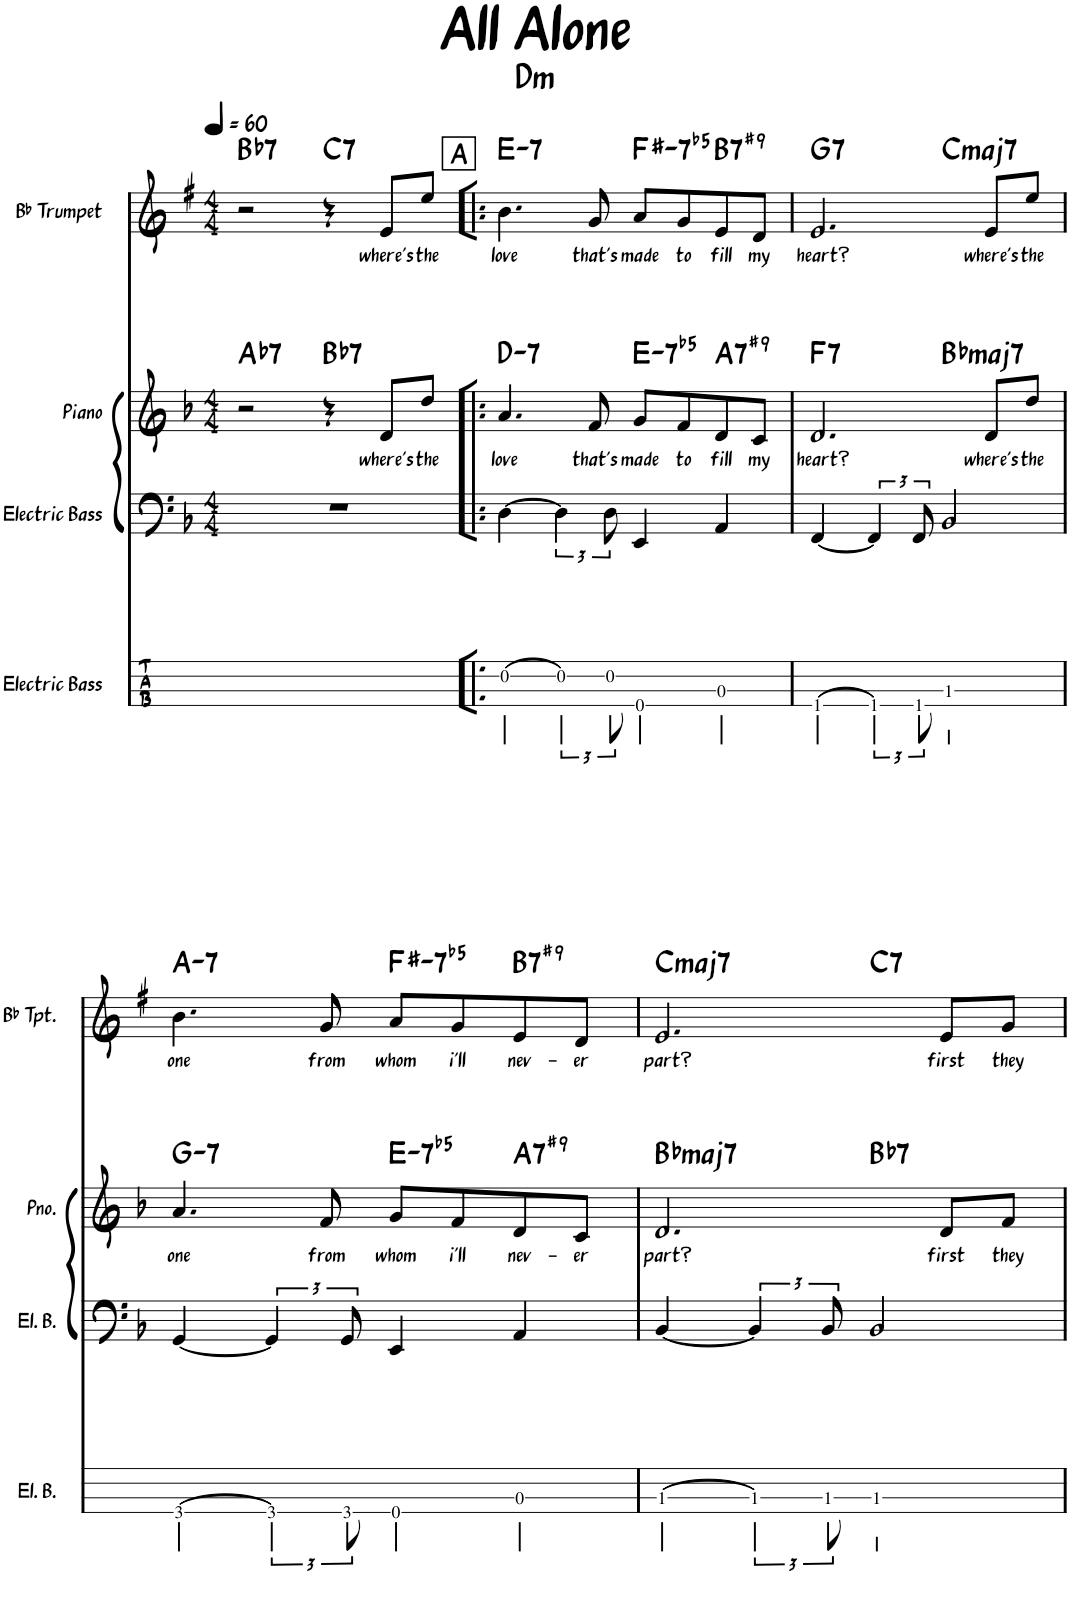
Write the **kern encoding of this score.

**kern	**kern	**kern	**text	**harte	**kern	**text	**harte
*part4	*part3	*part2	*part2	*part2	*part1	*part1	*part1
*staff4	*staff3	*staff2	*staff2	*	*staff1	*staff1	*
*I"Electric Bass	*I"Electric Bass	*I"Piano	*	*	*I"Bb Trumpet	*	*
*I'El. B.	*I'El. B.	*I'Pno.	*	*	*I'Bb Tpt.	*	*
*stria4	*	*	*	*	*	*	*
*	*clefF4	*clefG2	*	*	*clefG2	*	*
*Trd7c12	*Trd7c12	*	*	*	*Trd1c2	*	*
*k[b-]	*k[b-]	*k[b-]	*	*	*k[f#]	*	*
*M4/4	*M4/4	*M4/4	*	*	*M4/4	*	*
*MM60	*MM60	*MM60	*	*	*MM60	*	*
=1	=1	=1	=1	=1	=1	=1	=1
!	!	!	!	!LO:H:kt=7	!	!	!LO:H:kt=7
1r	1r	2r	.	Ab:7	2r	.	Bb:7
!	!	!	!	!LO:H:kt=7	!	!	!LO:H:kt=7
.	.	4r	.	Bb:7	4r	.	C:7
!	!	!	!LO:LY:b	!	!	!LO:LY:b	!
.	.	8d/L	where's	.	8e/L	where's	.
!	!	!	!LO:LY:b	!	!	!LO:LY:b	!
.	.	8dd/J	the	.	8ee/J	the	.
!!LO:REH:place=s1:a:B:rj:fs=14:t=A
=2!|:	=2!|:	=2!|:	=2!|:	=2!|:	=2!|:	=2!|:	=2!|:
!	!	!	!LO:LY:b	!LO:H:kt=7	!	!LO:LY:b	!LO:H:kt=7
[4D\	[4D\	4.a/	love	D:min7	4.b\	love	E:min7
6D\]	6D\]	.	.	.	.	.	.
!	!	!	!LO:LY:b	!	!	!LO:LY:b	!
.	.	8f/	that's	.	8g/	that's	.
12D\	12D\	.	.	.	.	.	.
!	!	!	!LO:LY:b	!LO:H:kt=-7b5	!	!LO:LY:b	!LO:H:kt=-7b5
4EE\	4EE/	8g/L	made	E:hdim7	8a/L	made	F#:hdim7
!	!	!	!LO:LY:b	!	!	!LO:LY:b	!
.	.	8f/	to	.	8g/	to	.
!	!	!	!LO:LY:b	!LO:H:kt=7	!	!LO:LY:b	!LO:H:kt=7
4AA\	4AA/	8d/	fill	A:7(#9)	8e/	fill	B:7(#9)
!	!	!	!LO:LY:b	!	!	!LO:LY:b	!
.	.	8cn/J	my	.	8dn/J	my	.
=3	=3	=3	=3	=3	=3	=3	=3
!	!	!	!LO:LY:b	!LO:H:kt=7	!	!LO:LY:b	!LO:H:kt=7
*	*	*^	*	*	*^	*	*
[4FF\	[4FF/	2.d/	2ryy	heart?	F:7	2.e/	2ryy	heart?	G:7
6FF\]	6FF/]	.	.	.	.	.	.	.	.
12FF\	12FF/	.	.	.	.	.	.	.	.
!	!	!	!	!	!LO:H:kt=maj7	!	!	!	!LO:H:kt=maj7
2BB-\	2BB-/	.	2ryy	.	Bb:maj7	.	2ryy	.	C:maj7
!	!	!	!	!LO:LY:b	!	!	!	!LO:LY:b	!
.	.	8d/L	.	where's	.	8e/L	.	where's	.
!	!	!	!	!LO:LY:b	!	!	!	!LO:LY:b	!
.	.	8dd/J	.	the	.	8ee/J	.	the	.
!!LO:LB:g=z
=4	=4	=4	=4	=4	=4	=4	=4	=4	=4
!	!	!	!	!LO:LY:b	!LO:H:kt=7	!	!	!LO:LY:b	!LO:H:kt=7
*	*	*v	*v	*	*	*	*	*	*
*	*	*	*	*	*v	*v	*	*
[4GG\	[4GG/	4.a/	one	G:min7	4.b\	one	A:min7
6GG\]	6GG/]	.	.	.	.	.	.
!	!	!	!LO:LY:b	!	!	!LO:LY:b	!
.	.	8f/	from	.	8g/	from	.
12GG\	12GG/	.	.	.	.	.	.
!	!	!	!LO:LY:b	!LO:H:kt=-7b5	!	!LO:LY:b	!LO:H:kt=-7b5
4EE\	4EE/	8g/L	whom	E:hdim7	8a/L	whom	F#:hdim7
!	!	!	!LO:LY:b	!	!	!LO:LY:b	!
.	.	8f/	i'll	.	8g/	i'll	.
!	!	!	!LO:LY:b	!LO:H:kt=7	!	!LO:LY:b	!LO:H:kt=7
4AA\	4AA/	8d/	nev-	A:7(#9)	8e/	nev-	B:7(#9)
!	!	!	!LO:LY:b	!	!	!LO:LY:b	!
.	.	8cn/J	-er	.	8dn/J	-er	.
=5	=5	=5	=5	=5	=5	=5	=5
!	!	!	!LO:LY:b	!LO:H:kt=maj7	!	!LO:LY:b	!LO:H:kt=maj7
*	*	*^	*	*	*^	*	*
[4BB-\	[4BB-/	2.d/	2ryy	part?	Bb:maj7	2.e/	2ryy	part?	C:maj7
6BB-\]	6BB-/]	.	.	.	.	.	.	.	.
12BB-\	12BB-/	.	.	.	.	.	.	.	.
!	!	!	!	!	!LO:H:kt=7	!	!	!	!LO:H:kt=7
2BB-\	2BB-/	.	2ryy	.	Bb:7	.	2ryy	.	C:7
!	!	!	!	!LO:LY:b	!	!	!	!LO:LY:b	!
.	.	8d/L	.	first	.	8e/L	.	first	.
!	!	!	!	!LO:LY:b	!	!	!	!LO:LY:b	!
.	.	8f/J	.	they	.	8g/J	.	they	.
*	*	*v	*v	*	*	*	*	*	*
*	*	*	*	*	*v	*v	*	*
=	=	=	=	=	=	=	=
*-	*-	*-	*-	*-	*-	*-	*-
